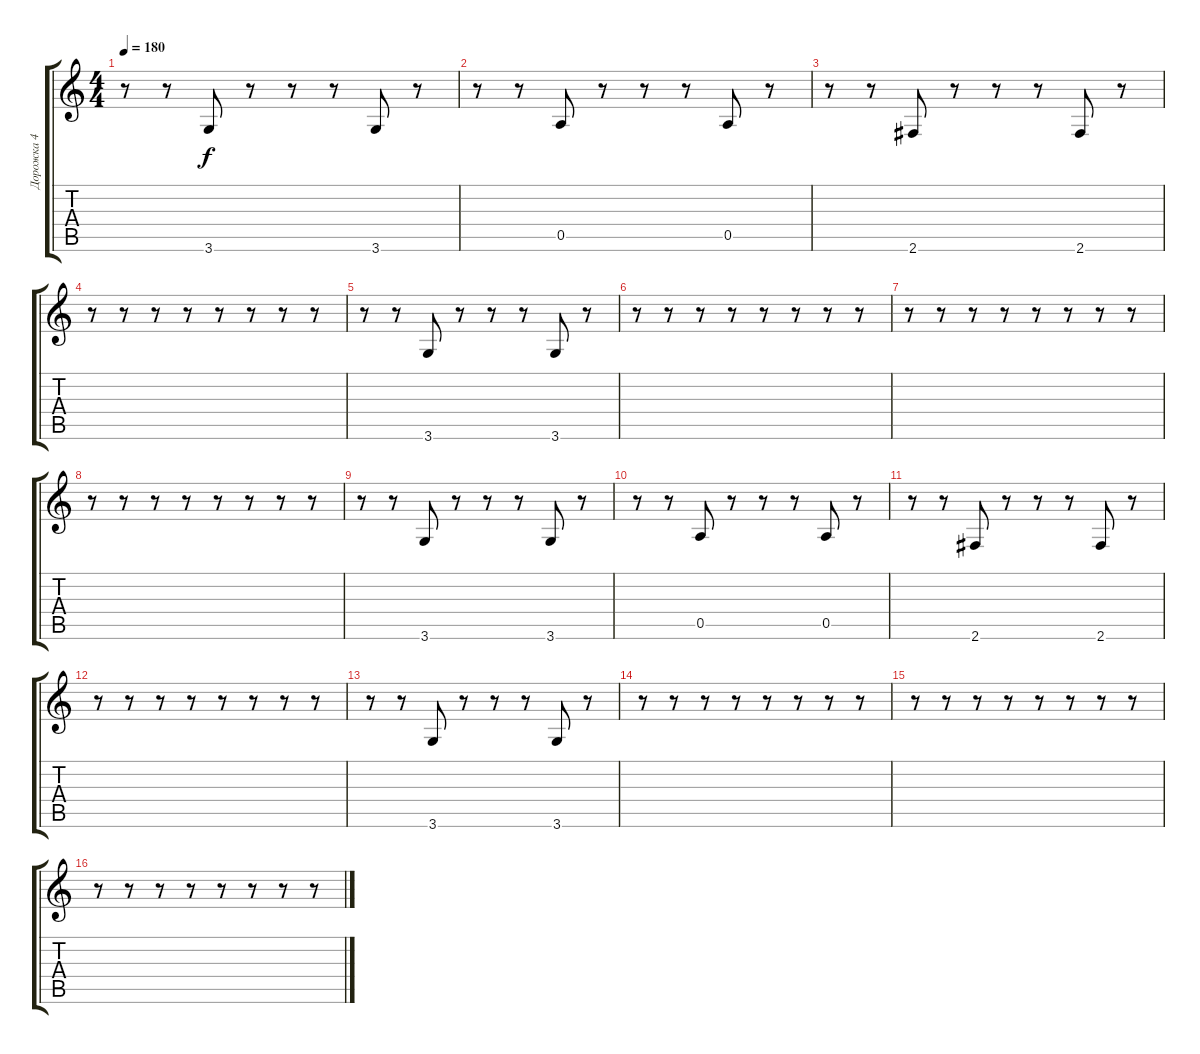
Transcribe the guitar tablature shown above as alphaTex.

\track ("Дорожка 4" "Дорожка 4") {instrument electricbasspick}
\staff {score tabs}
\tuning (E4 B3 G3 D3 A2 E2) {hide}
\ts (4 4)
\tempo 180
\clef g2
\ks c
r.8{dy f} r.8 3.6.8 r.8 r.8 r.8 3.6.8 r.8 |
r.8 r.8 0.5.8 r.8 r.8 r.8 0.5.8 r.8 |
r.8 r.8 2.6.8 r.8 r.8 r.8 2.6.8 r.8 |
r.8 r.8 r.8 r.8 r.8 r.8 r.8 r.8 |
r.8 r.8 3.6.8 r.8 r.8 r.8 3.6.8 r.8 |
r.8 r.8 r.8 r.8 r.8 r.8 r.8 r.8 |
r.8 r.8 r.8 r.8 r.8 r.8 r.8 r.8 |
r.8 r.8 r.8 r.8 r.8 r.8 r.8 r.8 |
r.8 r.8 3.6.8 r.8 r.8 r.8 3.6.8 r.8 |
r.8 r.8 0.5.8 r.8 r.8 r.8 0.5.8 r.8 |
r.8 r.8 2.6.8 r.8 r.8 r.8 2.6.8 r.8 |
r.8 r.8 r.8 r.8 r.8 r.8 r.8 r.8 |
r.8 r.8 3.6.8 r.8 r.8 r.8 3.6.8 r.8 |
r.8 r.8 r.8 r.8 r.8 r.8 r.8 r.8 |
r.8 r.8 r.8 r.8 r.8 r.8 r.8 r.8 |
r.8 r.8 r.8 r.8 r.8 r.8 r.8 r.8
